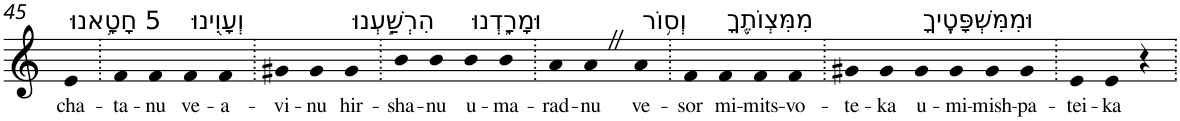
**kern	**text
*part1	*part1
*staff1	*staff1
*I"Piano	*
*I'Pno	*
!!LO:PB:g=z
*clefG2	*
*k[]	*
=45	=45
!LO:TX:a:t=5 חָטָ֥אנוּ	!
!	!LO:LY:b
4e	cha-
=46.	=46.
!	!LO:LY:b
4f	-ta-
!	!LO:LY:b
4f	-nu
!LO:TX:a:t=וְעָוִ֖ינוּ	!
!	!LO:LY:b
4f	ve-
!	!LO:LY:b
4f	-a-
=47.	=47.
!	!LO:LY:b
4g#X	-vi-
!	!LO:LY:b
4g#	-nu
!LO:TX:a:t=הִרְשַׁ֣עְנוּ	!
!	!LO:LY:b
4g#	hir-
=48.	=48.
!	!LO:LY:b
4b	-sha-
!	!LO:LY:b
4b	-nu
!LO:TX:a:t=וּמָרָ֑דְנוּ	!
!	!LO:LY:b
4b	u-
!	!LO:LY:b
4b	-ma-
=49.	=49.
!	!LO:LY:b
4a	-rad-
!	!LO:LY:b
4aZ	-nu
!LO:TX:a:t=וְס֥וֹר	!
!	!LO:LY:b
4a	ve-
=50.	=50.
!	!LO:LY:b
4f	-sor
!LO:TX:a:t=מִמִּצְוֺתֶ֖ךָ	!
!	!LO:LY:b
4f	mi-
!	!LO:LY:b
4f	-mits-
!	!LO:LY:b
4f	-vo-
=51.	=51.
!	!LO:LY:b
4g#X	-te-
!	!LO:LY:b
4g#	-ka
!LO:TX:a:t=וּמִמִּשְׁפָּטֶֽיךָ	!
!	!LO:LY:b
4g#	u-
!	!LO:LY:b
4g#	-mi-
!	!LO:LY:b
4g#	-mish-
!	!LO:LY:b
4g#	-pa-
=52.	=52.
!	!LO:LY:b
4e	-tei-
!	!LO:LY:b
4e	-ka
4r	.
=.	=.
*-	*-
